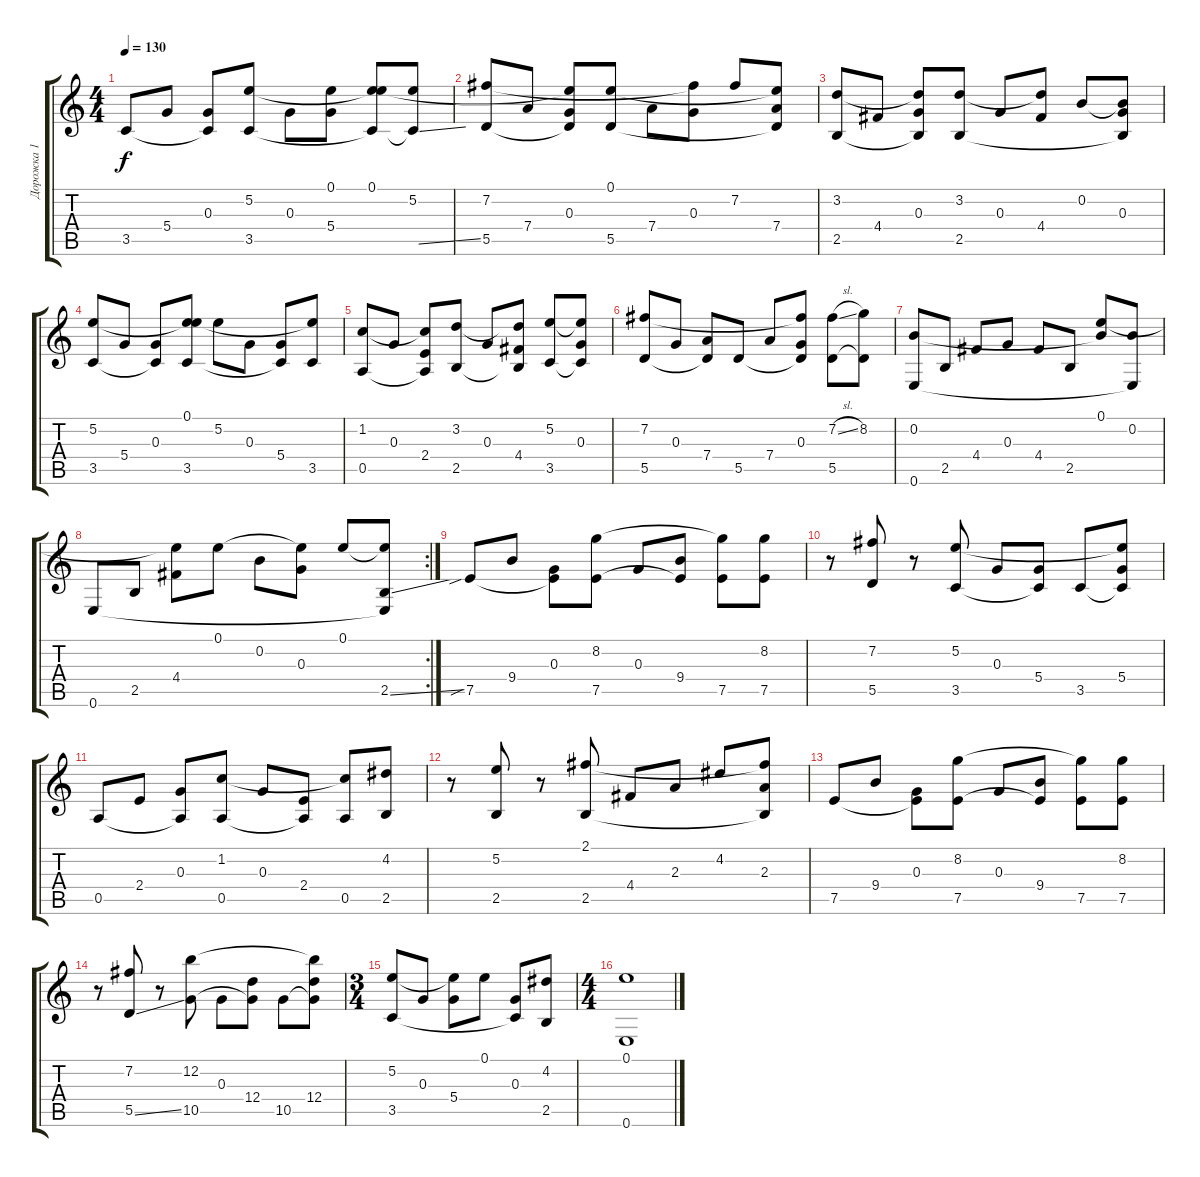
\track ("Дорожка 1" "Дорожка 1") {instrument acousticguitarnylon}
\staff {score tabs}
\tuning (E4 B3 G3 D3 A2 E2) {hide}
\ts (4 4)
\tempo 130
\clef g2
\ks c
3.5.8{dy f} 5.4.8 (0.3 3.5{t}).8 (5.2 3.5).8 0.3.8 (0.1{t} 5.4).8 (0.1 5.2{t} 3.5{t}).8 (5.2 3.5{ss t}).8 |
(7.2 5.5).8 7.4.8 (0.1{t} 0.3 5.5{t}).8 (0.1 5.5).8 7.4.8 (7.2{t} 0.3).8 7.2.8 (0.1{t} 7.4 5.5{t}).8 |
(3.2 2.5).8 4.4.8 (3.2{t} 0.3 2.5{t}).8 (3.2 2.5).8 0.3.8 (3.2{t} 4.4).8 0.2.8 (0.2{t} 0.3 2.5{t}).8 |
(5.2 3.5).8 5.4.8 (0.3 3.5{t}).8 (0.1 5.2{t} 3.5).8 5.2.8 0.3.8 (5.4 3.5{t}).8 (0.1{t} 3.5).8 |
(1.2 0.5).8 0.3.8 (1.2{t} 2.4 0.5{t}).8 (3.2 2.5).8 0.3.8 (3.2{t} 4.4 2.5{t}).8 (5.2 3.5).8 (5.2{t} 0.3 3.5{t}).8 |
(7.2 5.5).8 0.3.8 (7.4 5.5{t}).8 5.5.8 7.4.8 (7.2{t} 0.3 5.5{t}).8 (7.2{sl} 5.5).8 (8.2 5.5{t}).8 |
(0.2 0.6).8 2.5.8 4.4.8 0.3.8 4.4.8 2.5.8 (0.1 0.2{t}).8 (0.2 0.6{t}).8 |
\rc 2
0.6.8 2.5.8 (0.1{t} 4.4).8 0.1.8 0.2.8 (0.1{t} 0.3).8 0.1.8 (0.1{t} 2.5{ss} 0.6{t}).8 |
7.5{sib}.8 9.4.8 (0.3 7.5{t}).8 (8.2 7.5).8 0.3.8 (9.4 7.5{t}).8 (8.2{t} 7.5).8 (8.2 7.5).8 |
r.8 (7.2 5.5).8 r.8 (5.2 3.5).8 0.3.8 (5.4 3.5{t}).8 3.5.8 (5.2{t} 5.4 3.5{t}).8 |
0.5.8 2.4.8 (0.3 0.5{t}).8 (1.2 0.5).8 0.3.8 (2.4 0.5{t}).8 (1.2{t} 0.5).8 (4.2 2.5).8 |
r.8 (5.2 2.5).8 r.8 (2.1 2.5).8 4.4.8 2.3.8 4.2.8 (2.1{t} 2.3 2.5{t}).8 |
7.5.8 9.4.8 (0.3 7.5{t}).8 (8.2 7.5).8 0.3.8 (9.4 7.5{t}).8 (8.2{t} 7.5).8 (8.2 7.5).8 |
r.8 (7.2 5.5{ss}).8 r.8 (12.2 10.5).8 0.3.8 (12.4 10.5{t}).8 10.5.8 (12.2{t} 12.4 10.5{t}).8 |
\ts (3 4)
(5.2 3.5).8 0.3.8 (5.2{t} 5.4).8 0.1.8 (0.3 3.5{t}).8 (4.2 2.5).8 |
\ts (4 4)
(0.1 0.6).1
